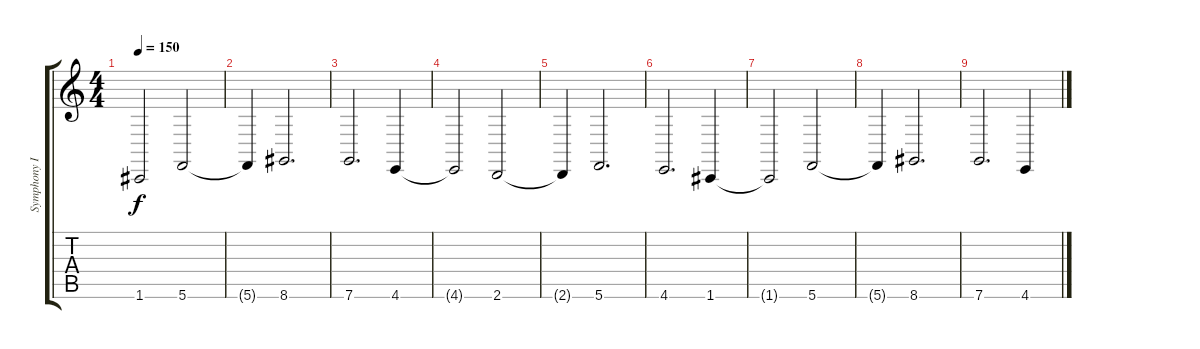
\track ("Symphony II" "Symphony I") {instrument tuba}
\staff {score tabs}
\tuning (D4 A3 F3 C3 G2 C2) {hide}
\ts (4 4)
\tempo 150
\clef g2
\ks c
1.6{t}.2{dy f} 5.6.2 |
5.6{t}.4 8.6.2{d} |
7.6.2{d} 4.6.4 |
4.6{t}.2 2.6.2 |
2.6{t}.4 5.6.2{d} |
4.6.2{d} 1.6.4 |
1.6{t}.2 5.6.2 |
5.6{t}.4 8.6.2{d} |
7.6.2{d} 4.6.4
